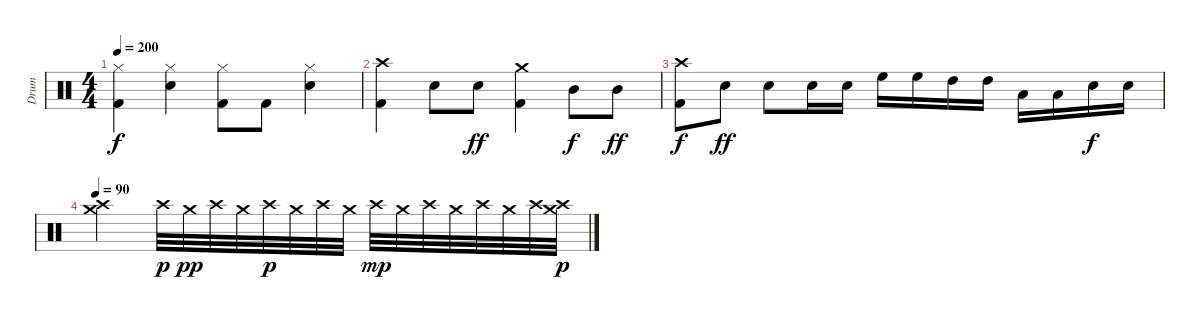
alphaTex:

\track ("Drum" "Drum") {instrument percussion}
\staff {score}
\articulation defaults
\ts (4 4)
\tempo 200
\clef neutral
\ks c
("Hi-Hat (closed)" "Kick (hit) 2").4{dy f} ("Hi-Hat (closed)" "Snare (hit) 2").4 ("Hi-Hat (closed)" "Kick (hit) 2").8 "Kick (hit) 2".8 ("Hi-Hat (closed)" "Snare (hit) 2").4 |
("Crash high (hit)" "Kick (hit) 2").4 "Snare (hit) 2".8 "Snare (hit) 2".8{dy ff} ("Crash medium (hit)" "Kick (hit) 2").4 "Mid Tom (hit)".8{dy f} "Mid Tom (hit)".8{dy ff} |
("Crash high (hit)" "Kick (hit) 2").8{dy f} "Snare (hit) 2".8{dy ff} "Snare (hit) 2".8 "Snare (hit) 2".16 "Snare (hit) 2".16 "High Floor Tom (hit)".16 "High Floor Tom (hit)".16 "High Tom (hit)".16 "High Tom (hit)".16 "Low Tom (hit)".16 "Low Tom (hit)".16 "Snare (hit) 2".16{dy f} "Snare (hit) 2".16 |
\tempo 90
("Crash high (hit)" "Crash medium (hit)").2 "Crash high (hit)".32{dy p} "Crash medium (hit)".32{dy pp} "Crash high (hit)".32 "Crash medium (hit)".32 "Crash high (hit)".32{dy p} "Crash medium (hit)".32 "Crash high (hit)".32 "Crash medium (hit)".32 "Crash high (hit)".32{dy mp} "Crash medium (hit)".32 "Crash high (hit)".32 "Crash medium (hit)".32 "Crash high (hit)".32 "Crash medium (hit)".32 "Crash high (hit)".32 ("Crash medium (hit)" "Crash high (hit)").32{dy p}
